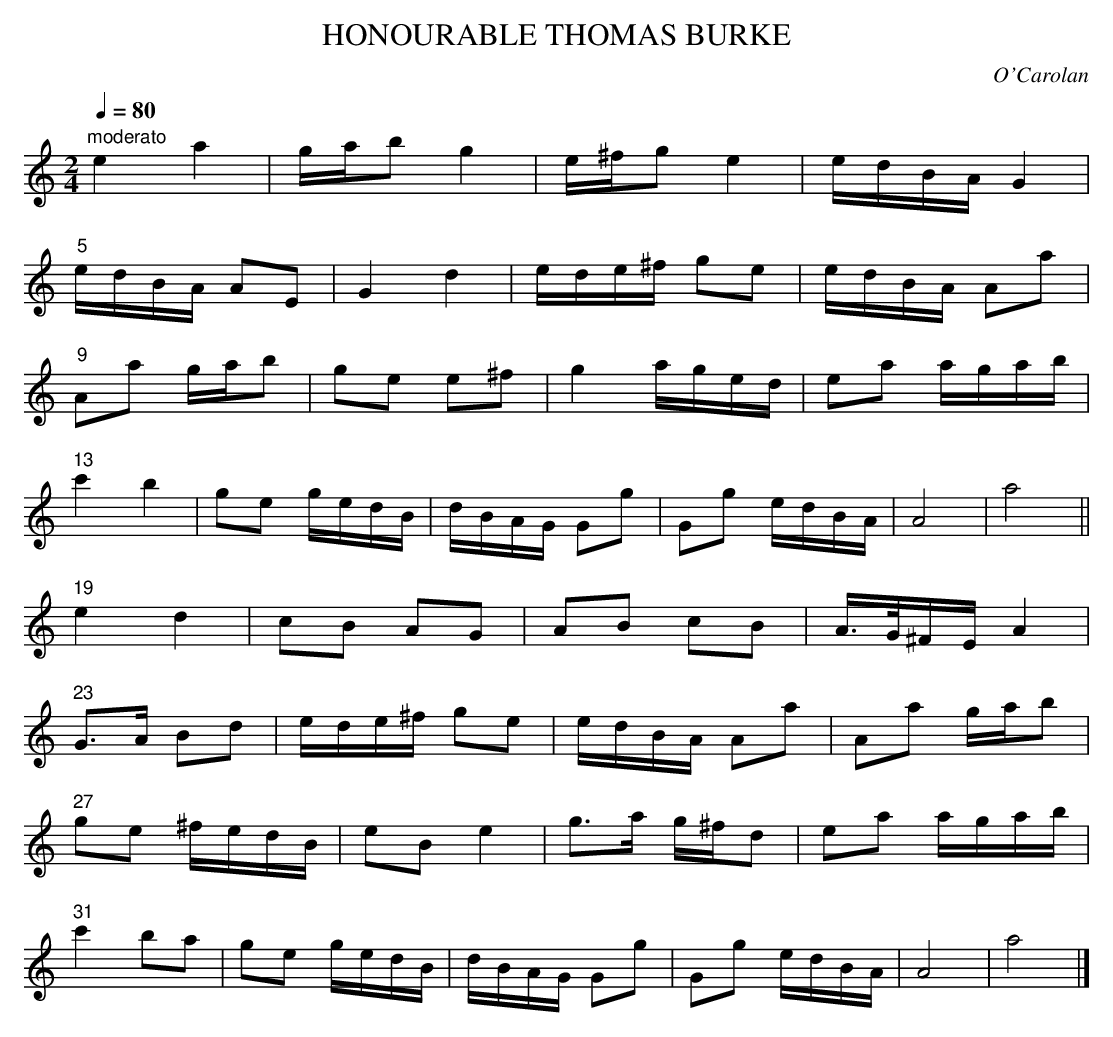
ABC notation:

X:1
T:HONOURABLE THOMAS BURKE
C:O'Carolan
M:2/4
Q:1/4=80
L:1/16
K:Am
"moderato"
e4a4|gab2 g4|e^fg2 e4|edBA G4|
"5"edBA A2E2|G4 d4|ede^f g2e2|edBA A2a2|
"9"A2a2 gab2|g2e2 e2^f2|g4 aged|e2a2 agab|
"13"c'4 b4|g2e2 gedB|dBAG G2g2|G2g2 edBA|A8|a8||
"19"e4d4|c2B2 A2G2|A2B2 c2B2|A>G^FE A4|
"23"G3A B2d2|ede^f g2e2|edBA A2a2|A2a2 gab2|
"27"g2e2 ^fedB|e2B2 e4|g3a g^fd2|e2a2 agab|
"31"c'4b2a2|g2e2 gedB|dBAG G2g2|G2g2 edBA|A8|a8|]
